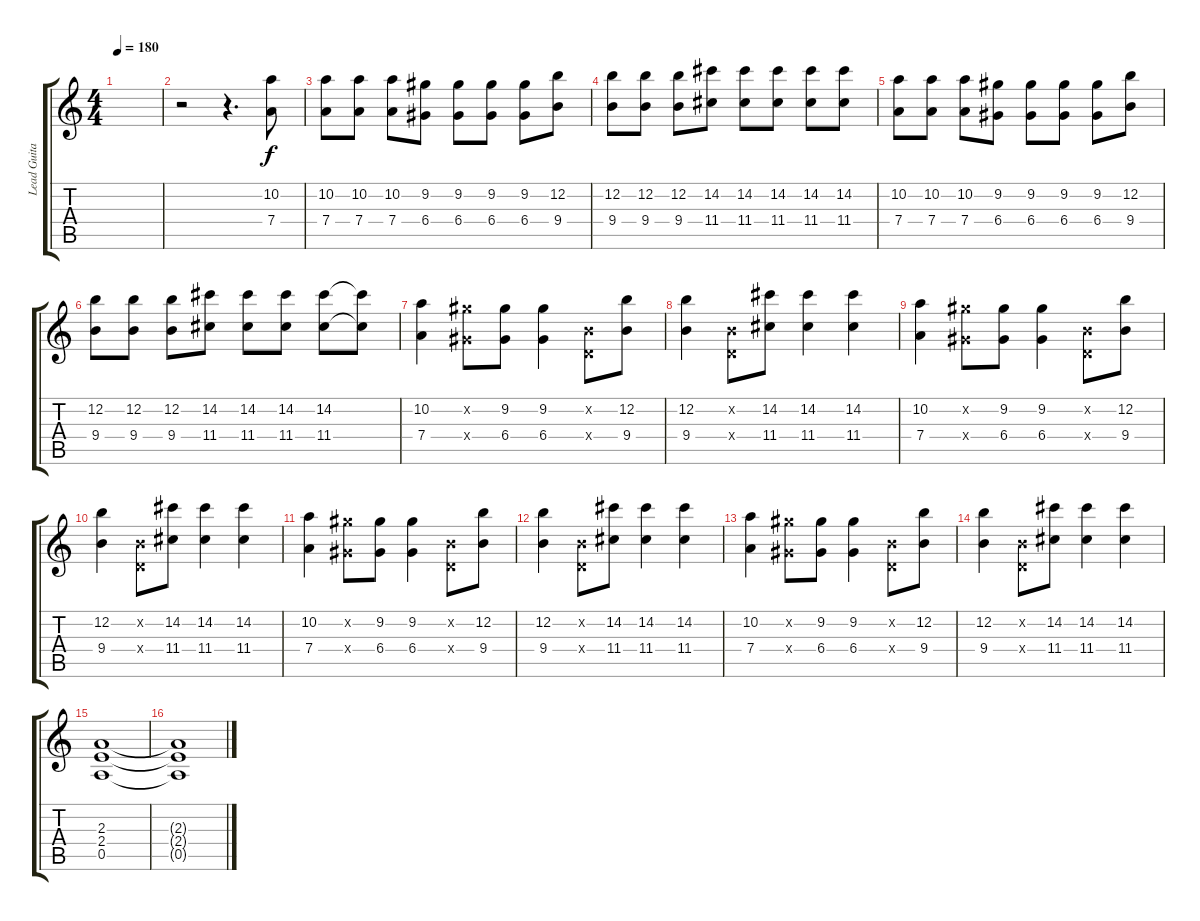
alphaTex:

\track ("Lead Guitar" "Lead Guita") {instrument distortionguitar}
\staff {score tabs}
\tuning (E4 B3 G3 D3 A2 E2) {hide}
\ts (4 4)
\tempo 180
\clef g2
\ks c
|
r.2 r.4{d} (10.2 7.4).8 |
(10.2 7.4).8 (10.2 7.4).8 (10.2 7.4).8 (9.2 6.4).8 (9.2 6.4).8 (9.2 6.4).8 (9.2 6.4).8 (12.2 9.4).8 |
(12.2 9.4).8 (12.2 9.4).8 (12.2 9.4).8 (14.2 11.4).8 (14.2 11.4).8 (14.2 11.4).8 (14.2 11.4).8 (14.2 11.4).8 |
(10.2 7.4).8 (10.2 7.4).8 (10.2 7.4).8 (9.2 6.4).8 (9.2 6.4).8 (9.2 6.4).8 (9.2 6.4).8 (12.2 9.4).8 |
(12.2 9.4).8 (12.2 9.4).8 (12.2 9.4).8 (14.2 11.4).8 (14.2 11.4).8 (14.2 11.4).8 (14.2 11.4).8 (14.2{t} 11.4{t}).8 |
(10.2 7.4).4 (9.2{x} 6.4{x}).8 (9.2 6.4).8 (9.2 6.4).4 (0.2{x} 0.4{x}).8 (12.2 9.4).8 |
(12.2 9.4).4 (0.2{x} 0.4{x}).8 (14.2 11.4).8 (14.2 11.4).4 (14.2 11.4).4 |
(10.2 7.4).4 (9.2{x} 6.4{x}).8 (9.2 6.4).8 (9.2 6.4).4 (0.2{x} 0.4{x}).8 (12.2 9.4).8 |
(12.2 9.4).4 (0.2{x} 0.4{x}).8 (14.2 11.4).8 (14.2 11.4).4 (14.2 11.4).4 |
(10.2 7.4).4 (9.2{x} 6.4{x}).8 (9.2 6.4).8 (9.2 6.4).4 (0.2{x} 0.4{x}).8 (12.2 9.4).8 |
(12.2 9.4).4 (0.2{x} 0.4{x}).8 (14.2 11.4).8 (14.2 11.4).4 (14.2 11.4).4 |
(10.2 7.4).4 (9.2{x} 6.4{x}).8 (9.2 6.4).8 (9.2 6.4).4 (0.2{x} 0.4{x}).8 (12.2 9.4).8 |
(12.2 9.4).4 (0.2{x} 0.4{x}).8 (14.2 11.4).8 (14.2 11.4).4 (14.2 11.4).4 |
(2.3 2.4 0.5).1 |
(2.3{t} 2.4{t} 0.5{t}).1
